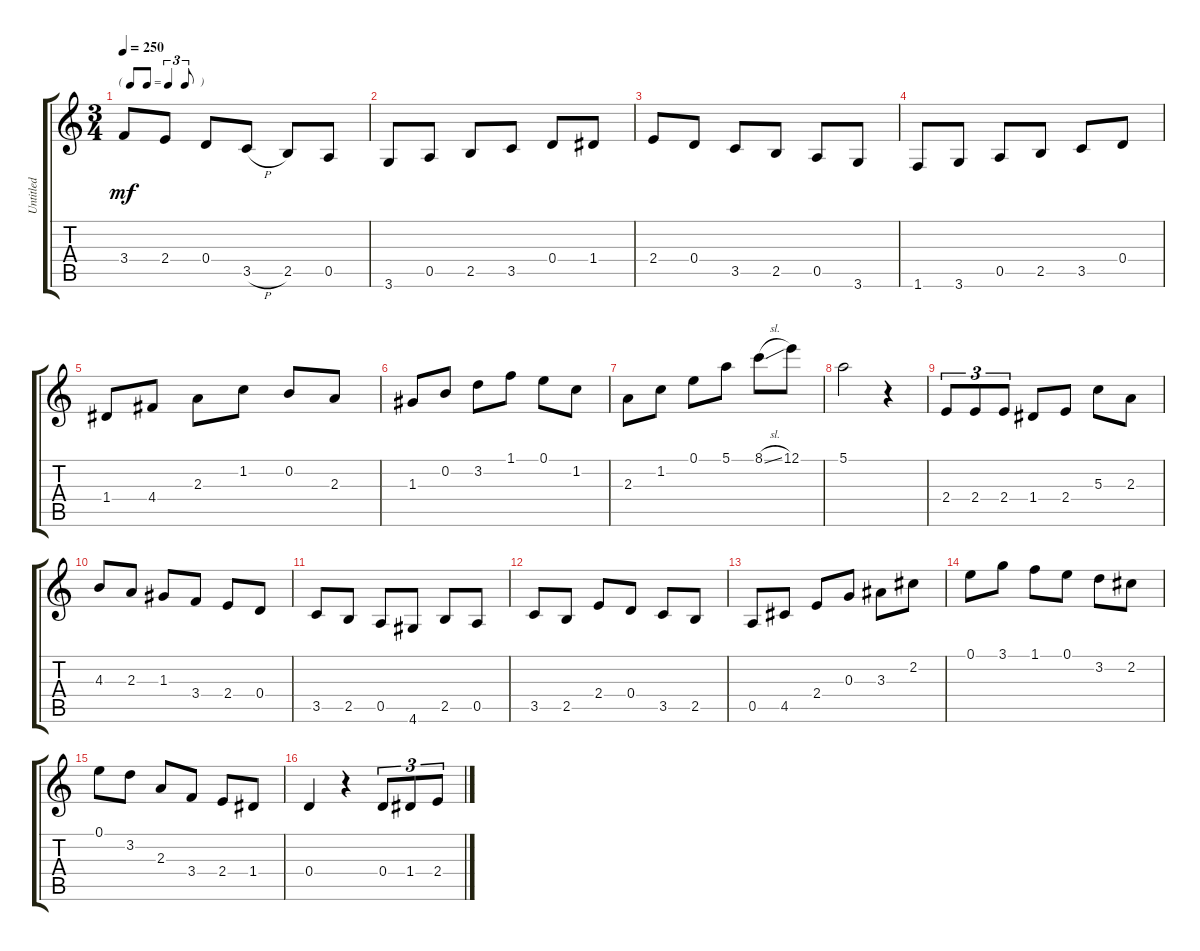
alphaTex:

\track ("Untitled" "Untitled") {instrument acousticguitarnylon}
\staff {score tabs}
\tuning (E4 B3 G3 D3 A2 E2) {hide}
\ts (3 4)
\tf triplet8th
\tempo 250
\clef g2
\ks aminor
3.4.8{dy mf} 2.4.8 0.4.8 3.5{h}.8 2.5.8 0.5.8 |
3.6.8 0.5.8 2.5.8 3.5.8 0.4.8 1.4.8 |
2.4.8 0.4.8 3.5.8 2.5.8 0.5.8 3.6.8 |
1.6.8 3.6.8 0.5.8 2.5.8 3.5.8 0.4.8 |
1.4.8 4.4.8 2.3.8 1.2.8 0.2.8 2.3.8 |
1.3.8 0.2.8 3.2.8 1.1.8 0.1.8 1.2.8 |
2.3.8 1.2.8 0.1.8 5.1.8 8.1{sl}.8 12.1.8 |
5.1.2 r.4 |
2.4.8{tu (3 2)} 2.4.8{tu (3 2)} 2.4.8{tu (3 2)} 1.4.8 2.4.8 5.3.8 2.3.8 |
4.3.8 2.3.8 1.3.8 3.4.8 2.4.8 0.4.8 |
3.5.8 2.5.8 0.5.8 4.6.8 2.5.8 0.5.8 |
3.5.8 2.5.8 2.4.8 0.4.8 3.5.8 2.5.8 |
0.5.8 4.5.8 2.4.8 0.3.8 3.3.8 2.2.8 |
0.1.8 3.1.8 1.1.8 0.1.8 3.2.8 2.2.8 |
0.1.8 3.2.8 2.3.8 3.4.8 2.4.8 1.4.8 |
0.4.4 r.4 0.4.8{tu (3 2)} 1.4.8{tu (3 2)} 2.4.8{tu (3 2)}
